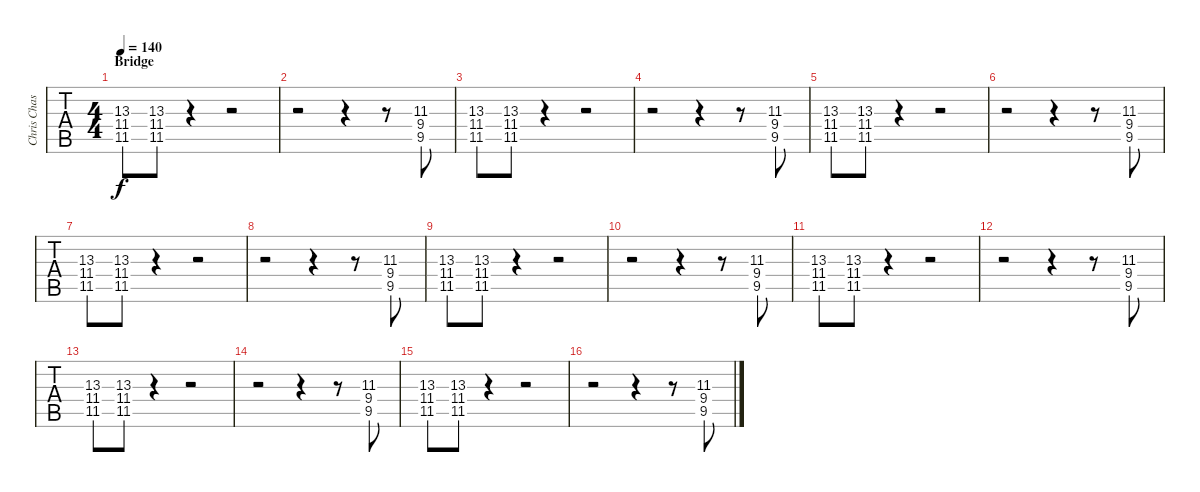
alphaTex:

\track ("Chris Chasse - Guitar One" "Chris Chas") {instrument distortionguitar}
\staff {tabs}
\tuning (Eb4 Bb3 Gb3 Db3 Ab2 Eb2) {hide}
\ts (4 4)
\section ("" "Bridge")
\tempo 140
\clef g2
\ks c
(13.3 11.4 11.5).8{dy f} (13.3 11.4 11.5).8 r.4 r.2 |
r.2 r.4 r.8 (11.3 9.4 9.5).8 |
(13.3 11.4 11.5).8 (13.3 11.4 11.5).8 r.4 r.2 |
r.2 r.4 r.8 (11.3 9.4 9.5).8 |
(13.3 11.4 11.5).8 (13.3 11.4 11.5).8 r.4 r.2 |
r.2 r.4 r.8 (11.3 9.4 9.5).8 |
(13.3 11.4 11.5).8 (13.3 11.4 11.5).8 r.4 r.2 |
r.2 r.4 r.8 (11.3 9.4 9.5).8 |
(13.3 11.4 11.5).8 (13.3 11.4 11.5).8 r.4 r.2 |
r.2 r.4 r.8 (11.3 9.4 9.5).8 |
(13.3 11.4 11.5).8 (13.3 11.4 11.5).8 r.4 r.2 |
r.2 r.4 r.8 (11.3 9.4 9.5).8 |
(13.3 11.4 11.5).8 (13.3 11.4 11.5).8 r.4 r.2 |
r.2 r.4 r.8 (11.3 9.4 9.5).8 |
(13.3 11.4 11.5).8 (13.3 11.4 11.5).8 r.4 r.2 |
r.2 r.4 r.8 (11.3 9.4 9.5).8
